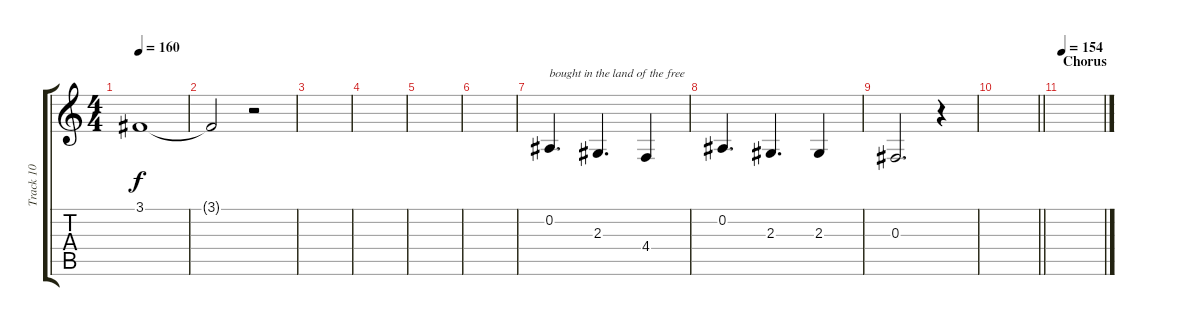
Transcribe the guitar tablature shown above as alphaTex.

\track ("Track 10" "Track 10") {instrument altosax}
\staff {score tabs}
\tuning (Eb4 Bb3 Gb3 Db3 Ab2 Eb2) {hide}
\ts (4 4)
\tempo 160
\clef g2
\ks c
3.1.1{dy f} |
3.1{t}.2 r.2 |
|
|
|
|
0.2.4{d txt "bought in the land of the free"} 2.3.4{d} 4.4.4 |
0.2.4{d} 2.3.4{d} 2.3.4 |
0.3.2{d} r.4 |
\barLineRight lightlight
|
\section ("" "Chorus")
\tempo 154
